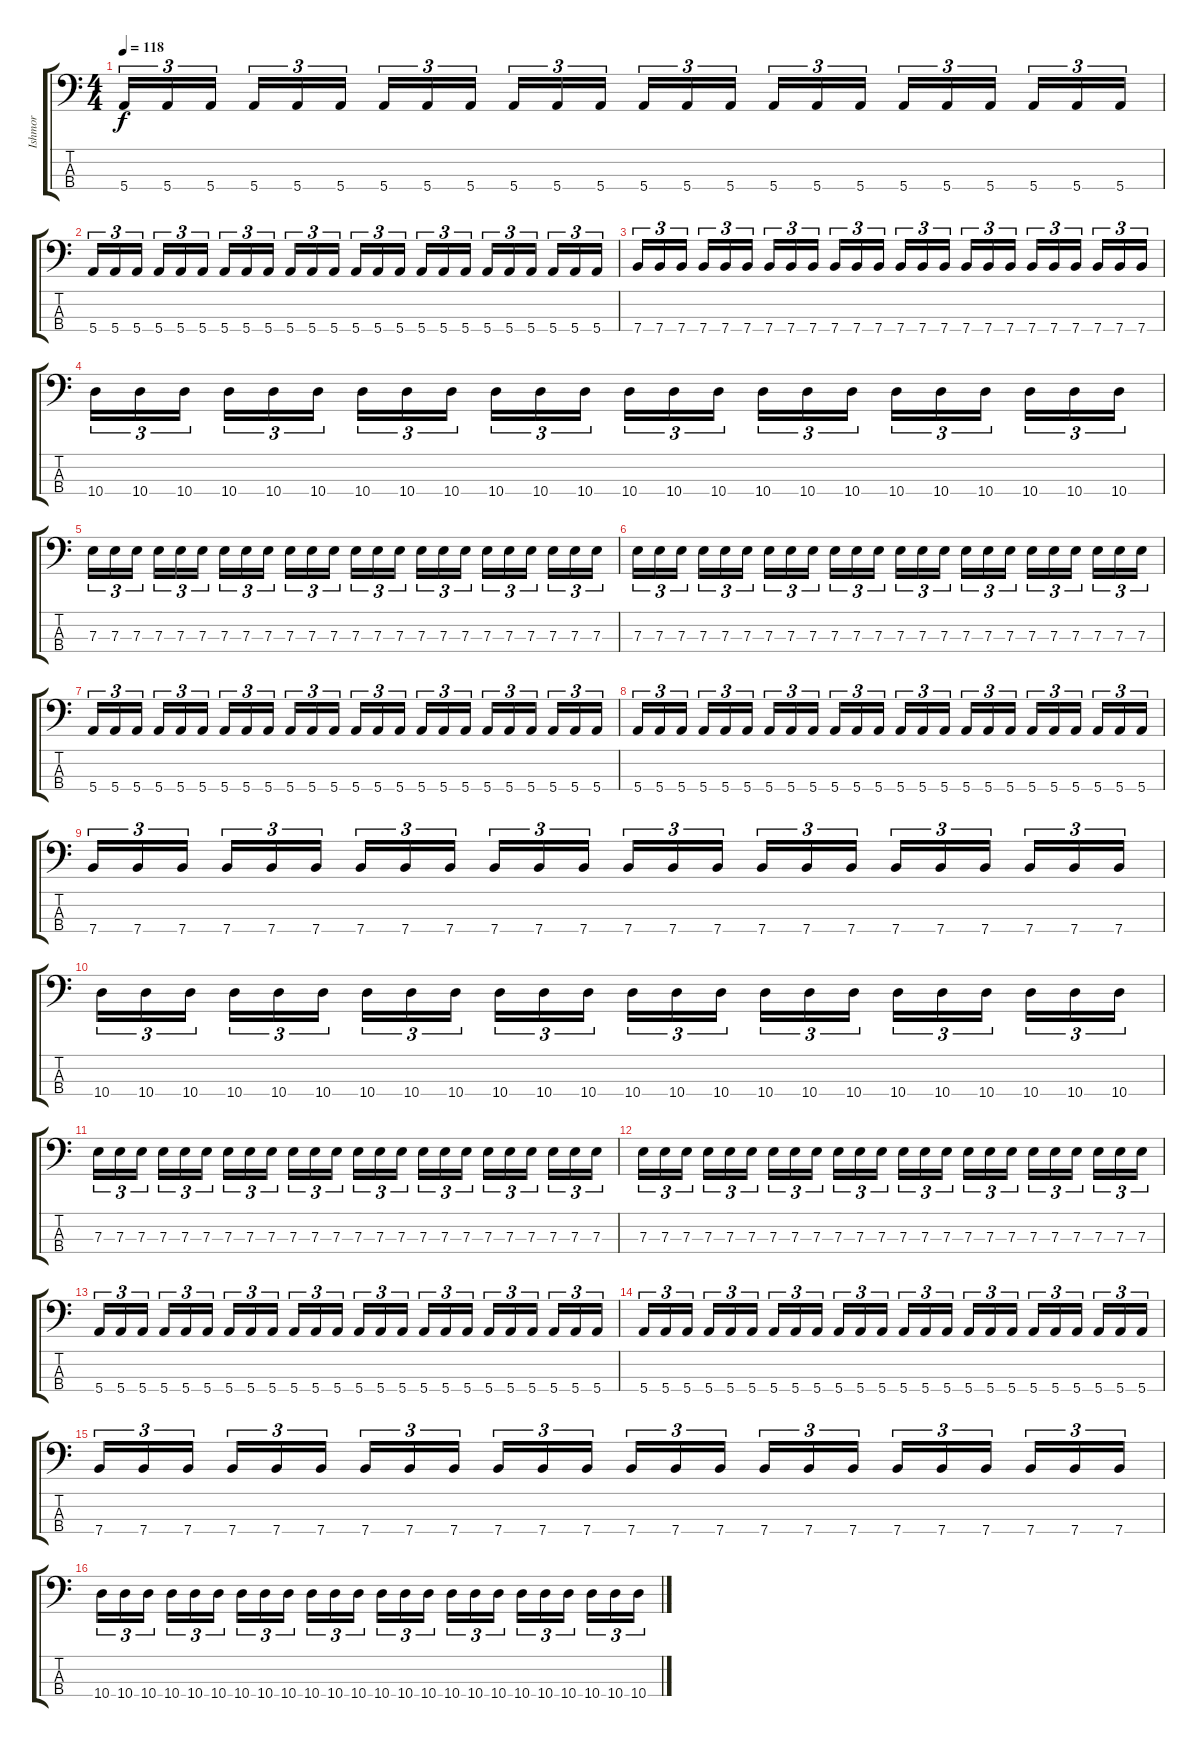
\track ("Ishmor" "Ishmor") {instrument electricbasspick}
\staff {score tabs}
\tuning (G2 D2 A1 E1) {hide}
\ts (4 4)
\tempo 118
\clef f4
\ks c
5.4.16{tu (3 2) dy f} 5.4.16{tu (3 2)} 5.4.16{tu (3 2)} 5.4.16{tu (3 2)} 5.4.16{tu (3 2)} 5.4.16{tu (3 2)} 5.4.16{tu (3 2)} 5.4.16{tu (3 2)} 5.4.16{tu (3 2)} 5.4.16{tu (3 2)} 5.4.16{tu (3 2)} 5.4.16{tu (3 2)} 5.4.16{tu (3 2)} 5.4.16{tu (3 2)} 5.4.16{tu (3 2)} 5.4.16{tu (3 2)} 5.4.16{tu (3 2)} 5.4.16{tu (3 2)} 5.4.16{tu (3 2)} 5.4.16{tu (3 2)} 5.4.16{tu (3 2)} 5.4.16{tu (3 2)} 5.4.16{tu (3 2)} 5.4.16{tu (3 2)} |
5.4.16{tu (3 2)} 5.4.16{tu (3 2)} 5.4.16{tu (3 2)} 5.4.16{tu (3 2)} 5.4.16{tu (3 2)} 5.4.16{tu (3 2)} 5.4.16{tu (3 2)} 5.4.16{tu (3 2)} 5.4.16{tu (3 2)} 5.4.16{tu (3 2)} 5.4.16{tu (3 2)} 5.4.16{tu (3 2)} 5.4.16{tu (3 2)} 5.4.16{tu (3 2)} 5.4.16{tu (3 2)} 5.4.16{tu (3 2)} 5.4.16{tu (3 2)} 5.4.16{tu (3 2)} 5.4.16{tu (3 2)} 5.4.16{tu (3 2)} 5.4.16{tu (3 2)} 5.4.16{tu (3 2)} 5.4.16{tu (3 2)} 5.4.16{tu (3 2)} |
7.4.16{tu (3 2)} 7.4.16{tu (3 2)} 7.4.16{tu (3 2)} 7.4.16{tu (3 2)} 7.4.16{tu (3 2)} 7.4.16{tu (3 2)} 7.4.16{tu (3 2)} 7.4.16{tu (3 2)} 7.4.16{tu (3 2)} 7.4.16{tu (3 2)} 7.4.16{tu (3 2)} 7.4.16{tu (3 2)} 7.4.16{tu (3 2)} 7.4.16{tu (3 2)} 7.4.16{tu (3 2)} 7.4.16{tu (3 2)} 7.4.16{tu (3 2)} 7.4.16{tu (3 2)} 7.4.16{tu (3 2)} 7.4.16{tu (3 2)} 7.4.16{tu (3 2)} 7.4.16{tu (3 2)} 7.4.16{tu (3 2)} 7.4.16{tu (3 2)} |
10.4.16{tu (3 2)} 10.4.16{tu (3 2)} 10.4.16{tu (3 2)} 10.4.16{tu (3 2)} 10.4.16{tu (3 2)} 10.4.16{tu (3 2)} 10.4.16{tu (3 2)} 10.4.16{tu (3 2)} 10.4.16{tu (3 2)} 10.4.16{tu (3 2)} 10.4.16{tu (3 2)} 10.4.16{tu (3 2)} 10.4.16{tu (3 2)} 10.4.16{tu (3 2)} 10.4.16{tu (3 2)} 10.4.16{tu (3 2)} 10.4.16{tu (3 2)} 10.4.16{tu (3 2)} 10.4.16{tu (3 2)} 10.4.16{tu (3 2)} 10.4.16{tu (3 2)} 10.4.16{tu (3 2)} 10.4.16{tu (3 2)} 10.4.16{tu (3 2)} |
7.3.16{tu (3 2)} 7.3.16{tu (3 2)} 7.3.16{tu (3 2)} 7.3.16{tu (3 2)} 7.3.16{tu (3 2)} 7.3.16{tu (3 2)} 7.3.16{tu (3 2)} 7.3.16{tu (3 2)} 7.3.16{tu (3 2)} 7.3.16{tu (3 2)} 7.3.16{tu (3 2)} 7.3.16{tu (3 2)} 7.3.16{tu (3 2)} 7.3.16{tu (3 2)} 7.3.16{tu (3 2)} 7.3.16{tu (3 2)} 7.3.16{tu (3 2)} 7.3.16{tu (3 2)} 7.3.16{tu (3 2)} 7.3.16{tu (3 2)} 7.3.16{tu (3 2)} 7.3.16{tu (3 2)} 7.3.16{tu (3 2)} 7.3.16{tu (3 2)} |
7.3.16{tu (3 2)} 7.3.16{tu (3 2)} 7.3.16{tu (3 2)} 7.3.16{tu (3 2)} 7.3.16{tu (3 2)} 7.3.16{tu (3 2)} 7.3.16{tu (3 2)} 7.3.16{tu (3 2)} 7.3.16{tu (3 2)} 7.3.16{tu (3 2)} 7.3.16{tu (3 2)} 7.3.16{tu (3 2)} 7.3.16{tu (3 2)} 7.3.16{tu (3 2)} 7.3.16{tu (3 2)} 7.3.16{tu (3 2)} 7.3.16{tu (3 2)} 7.3.16{tu (3 2)} 7.3.16{tu (3 2)} 7.3.16{tu (3 2)} 7.3.16{tu (3 2)} 7.3.16{tu (3 2)} 7.3.16{tu (3 2)} 7.3.16{tu (3 2)} |
5.4.16{tu (3 2)} 5.4.16{tu (3 2)} 5.4.16{tu (3 2)} 5.4.16{tu (3 2)} 5.4.16{tu (3 2)} 5.4.16{tu (3 2)} 5.4.16{tu (3 2)} 5.4.16{tu (3 2)} 5.4.16{tu (3 2)} 5.4.16{tu (3 2)} 5.4.16{tu (3 2)} 5.4.16{tu (3 2)} 5.4.16{tu (3 2)} 5.4.16{tu (3 2)} 5.4.16{tu (3 2)} 5.4.16{tu (3 2)} 5.4.16{tu (3 2)} 5.4.16{tu (3 2)} 5.4.16{tu (3 2)} 5.4.16{tu (3 2)} 5.4.16{tu (3 2)} 5.4.16{tu (3 2)} 5.4.16{tu (3 2)} 5.4.16{tu (3 2)} |
5.4.16{tu (3 2)} 5.4.16{tu (3 2)} 5.4.16{tu (3 2)} 5.4.16{tu (3 2)} 5.4.16{tu (3 2)} 5.4.16{tu (3 2)} 5.4.16{tu (3 2)} 5.4.16{tu (3 2)} 5.4.16{tu (3 2)} 5.4.16{tu (3 2)} 5.4.16{tu (3 2)} 5.4.16{tu (3 2)} 5.4.16{tu (3 2)} 5.4.16{tu (3 2)} 5.4.16{tu (3 2)} 5.4.16{tu (3 2)} 5.4.16{tu (3 2)} 5.4.16{tu (3 2)} 5.4.16{tu (3 2)} 5.4.16{tu (3 2)} 5.4.16{tu (3 2)} 5.4.16{tu (3 2)} 5.4.16{tu (3 2)} 5.4.16{tu (3 2)} |
7.4.16{tu (3 2)} 7.4.16{tu (3 2)} 7.4.16{tu (3 2)} 7.4.16{tu (3 2)} 7.4.16{tu (3 2)} 7.4.16{tu (3 2)} 7.4.16{tu (3 2)} 7.4.16{tu (3 2)} 7.4.16{tu (3 2)} 7.4.16{tu (3 2)} 7.4.16{tu (3 2)} 7.4.16{tu (3 2)} 7.4.16{tu (3 2)} 7.4.16{tu (3 2)} 7.4.16{tu (3 2)} 7.4.16{tu (3 2)} 7.4.16{tu (3 2)} 7.4.16{tu (3 2)} 7.4.16{tu (3 2)} 7.4.16{tu (3 2)} 7.4.16{tu (3 2)} 7.4.16{tu (3 2)} 7.4.16{tu (3 2)} 7.4.16{tu (3 2)} |
10.4.16{tu (3 2)} 10.4.16{tu (3 2)} 10.4.16{tu (3 2)} 10.4.16{tu (3 2)} 10.4.16{tu (3 2)} 10.4.16{tu (3 2)} 10.4.16{tu (3 2)} 10.4.16{tu (3 2)} 10.4.16{tu (3 2)} 10.4.16{tu (3 2)} 10.4.16{tu (3 2)} 10.4.16{tu (3 2)} 10.4.16{tu (3 2)} 10.4.16{tu (3 2)} 10.4.16{tu (3 2)} 10.4.16{tu (3 2)} 10.4.16{tu (3 2)} 10.4.16{tu (3 2)} 10.4.16{tu (3 2)} 10.4.16{tu (3 2)} 10.4.16{tu (3 2)} 10.4.16{tu (3 2)} 10.4.16{tu (3 2)} 10.4.16{tu (3 2)} |
7.3.16{tu (3 2)} 7.3.16{tu (3 2)} 7.3.16{tu (3 2)} 7.3.16{tu (3 2)} 7.3.16{tu (3 2)} 7.3.16{tu (3 2)} 7.3.16{tu (3 2)} 7.3.16{tu (3 2)} 7.3.16{tu (3 2)} 7.3.16{tu (3 2)} 7.3.16{tu (3 2)} 7.3.16{tu (3 2)} 7.3.16{tu (3 2)} 7.3.16{tu (3 2)} 7.3.16{tu (3 2)} 7.3.16{tu (3 2)} 7.3.16{tu (3 2)} 7.3.16{tu (3 2)} 7.3.16{tu (3 2)} 7.3.16{tu (3 2)} 7.3.16{tu (3 2)} 7.3.16{tu (3 2)} 7.3.16{tu (3 2)} 7.3.16{tu (3 2)} |
7.3.16{tu (3 2)} 7.3.16{tu (3 2)} 7.3.16{tu (3 2)} 7.3.16{tu (3 2)} 7.3.16{tu (3 2)} 7.3.16{tu (3 2)} 7.3.16{tu (3 2)} 7.3.16{tu (3 2)} 7.3.16{tu (3 2)} 7.3.16{tu (3 2)} 7.3.16{tu (3 2)} 7.3.16{tu (3 2)} 7.3.16{tu (3 2)} 7.3.16{tu (3 2)} 7.3.16{tu (3 2)} 7.3.16{tu (3 2)} 7.3.16{tu (3 2)} 7.3.16{tu (3 2)} 7.3.16{tu (3 2)} 7.3.16{tu (3 2)} 7.3.16{tu (3 2)} 7.3.16{tu (3 2)} 7.3.16{tu (3 2)} 7.3.16{tu (3 2)} |
5.4.16{tu (3 2)} 5.4.16{tu (3 2)} 5.4.16{tu (3 2)} 5.4.16{tu (3 2)} 5.4.16{tu (3 2)} 5.4.16{tu (3 2)} 5.4.16{tu (3 2)} 5.4.16{tu (3 2)} 5.4.16{tu (3 2)} 5.4.16{tu (3 2)} 5.4.16{tu (3 2)} 5.4.16{tu (3 2)} 5.4.16{tu (3 2)} 5.4.16{tu (3 2)} 5.4.16{tu (3 2)} 5.4.16{tu (3 2)} 5.4.16{tu (3 2)} 5.4.16{tu (3 2)} 5.4.16{tu (3 2)} 5.4.16{tu (3 2)} 5.4.16{tu (3 2)} 5.4.16{tu (3 2)} 5.4.16{tu (3 2)} 5.4.16{tu (3 2)} |
5.4.16{tu (3 2)} 5.4.16{tu (3 2)} 5.4.16{tu (3 2)} 5.4.16{tu (3 2)} 5.4.16{tu (3 2)} 5.4.16{tu (3 2)} 5.4.16{tu (3 2)} 5.4.16{tu (3 2)} 5.4.16{tu (3 2)} 5.4.16{tu (3 2)} 5.4.16{tu (3 2)} 5.4.16{tu (3 2)} 5.4.16{tu (3 2)} 5.4.16{tu (3 2)} 5.4.16{tu (3 2)} 5.4.16{tu (3 2)} 5.4.16{tu (3 2)} 5.4.16{tu (3 2)} 5.4.16{tu (3 2)} 5.4.16{tu (3 2)} 5.4.16{tu (3 2)} 5.4.16{tu (3 2)} 5.4.16{tu (3 2)} 5.4.16{tu (3 2)} |
7.4.16{tu (3 2)} 7.4.16{tu (3 2)} 7.4.16{tu (3 2)} 7.4.16{tu (3 2)} 7.4.16{tu (3 2)} 7.4.16{tu (3 2)} 7.4.16{tu (3 2)} 7.4.16{tu (3 2)} 7.4.16{tu (3 2)} 7.4.16{tu (3 2)} 7.4.16{tu (3 2)} 7.4.16{tu (3 2)} 7.4.16{tu (3 2)} 7.4.16{tu (3 2)} 7.4.16{tu (3 2)} 7.4.16{tu (3 2)} 7.4.16{tu (3 2)} 7.4.16{tu (3 2)} 7.4.16{tu (3 2)} 7.4.16{tu (3 2)} 7.4.16{tu (3 2)} 7.4.16{tu (3 2)} 7.4.16{tu (3 2)} 7.4.16{tu (3 2)} |
10.4.16{tu (3 2)} 10.4.16{tu (3 2)} 10.4.16{tu (3 2)} 10.4.16{tu (3 2)} 10.4.16{tu (3 2)} 10.4.16{tu (3 2)} 10.4.16{tu (3 2)} 10.4.16{tu (3 2)} 10.4.16{tu (3 2)} 10.4.16{tu (3 2)} 10.4.16{tu (3 2)} 10.4.16{tu (3 2)} 10.4.16{tu (3 2)} 10.4.16{tu (3 2)} 10.4.16{tu (3 2)} 10.4.16{tu (3 2)} 10.4.16{tu (3 2)} 10.4.16{tu (3 2)} 10.4.16{tu (3 2)} 10.4.16{tu (3 2)} 10.4.16{tu (3 2)} 10.4.16{tu (3 2)} 10.4.16{tu (3 2)} 10.4.16{tu (3 2)}
